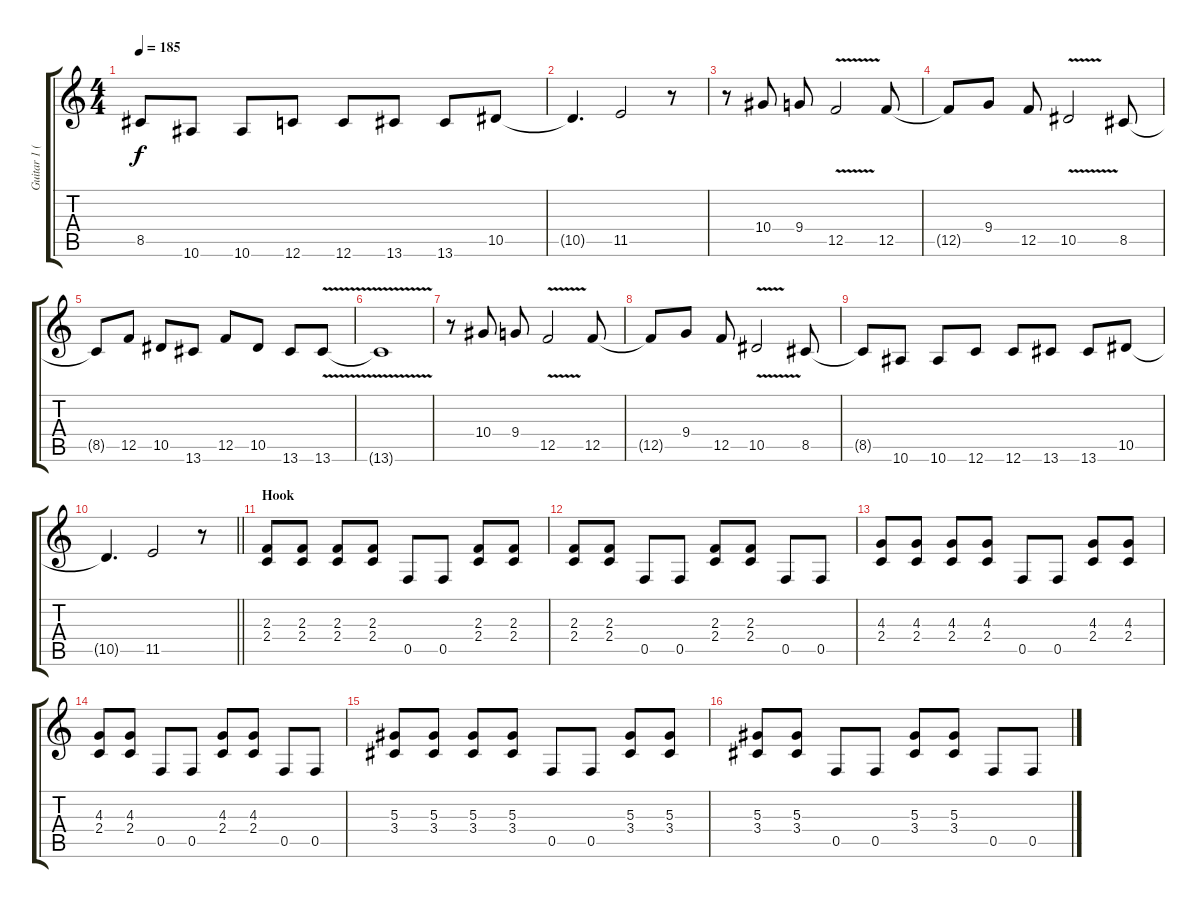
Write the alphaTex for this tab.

\track ("Guitar 1 (Lead)" "Guitar 1 (") {instrument distortionguitar}
\staff {score tabs}
\tuning (C4 G3 Eb3 Bb2 F2 C2) {hide}
\ts (4 4)
\tempo 185
\clef g2
\ks c
8.5{t}.8{dy f} 10.6.8 10.6.8 12.6.8 12.6.8 13.6.8 13.6.8 10.5.8 |
10.5{t}.4{d} 11.5.2 r.8 |
r.8 10.4.8 9.4.8 12.5{v}.2 12.5.8 |
12.5{t}.8 9.4.8 12.5.8 10.5{v}.2 8.5.8 |
8.5{t}.8 12.5.8 10.5.8 13.6.8 12.5.8 10.5.8 13.6.8 13.6{v}.8 |
13.6{t}.1 |
r.8 10.4.8 9.4.8 12.5{v}.2 12.5.8 |
12.5{t}.8 9.4.8 12.5.8 10.5{v}.2 8.5.8 |
8.5{t}.8 10.6.8 10.6.8 12.6.8 12.6.8 13.6.8 13.6.8 10.5.8 |
\barLineRight lightlight
10.5{t}.4{d} 11.5.2 r.8 |
\section ("" "Hook")
(2.3 2.4).8 (2.3 2.4).8 (2.3 2.4).8 (2.3 2.4).8 0.5.8 0.5.8 (2.3 2.4).8 (2.3 2.4).8 |
(2.3 2.4).8 (2.3 2.4).8 0.5.8 0.5.8 (2.3 2.4).8 (2.3 2.4).8 0.5.8 0.5.8 |
(4.3 2.4).8 (4.3 2.4).8 (4.3 2.4).8 (4.3 2.4).8 0.5.8 0.5.8 (4.3 2.4).8 (4.3 2.4).8 |
(4.3 2.4).8 (4.3 2.4).8 0.5.8 0.5.8 (4.3 2.4).8 (4.3 2.4).8 0.5.8 0.5.8 |
(5.3 3.4).8 (5.3 3.4).8 (5.3 3.4).8 (5.3 3.4).8 0.5.8 0.5.8 (5.3 3.4).8 (5.3 3.4).8 |
(5.3 3.4).8 (5.3 3.4).8 0.5.8 0.5.8 (5.3 3.4).8 (5.3 3.4).8 0.5.8 0.5.8
